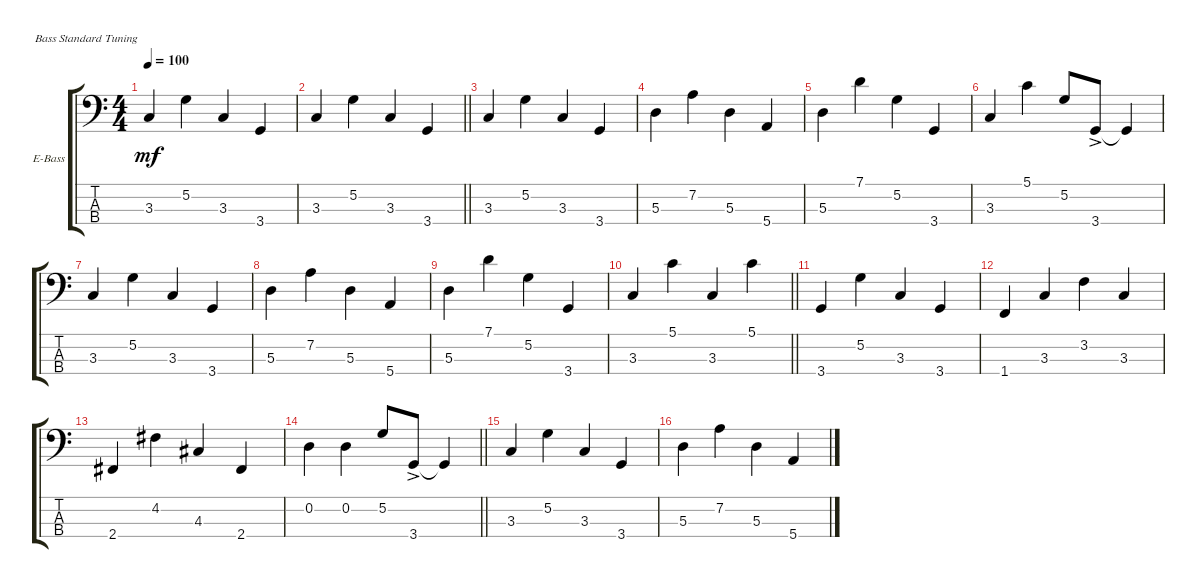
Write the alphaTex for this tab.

\defaultSystemsLayout 4
\bracketExtendMode groupsimilarinstruments
\firstSystemTrackNameOrientation horizontal
\otherSystemsTrackNameOrientation horizontal
\track ("Electric Bass" "E-Bass") {instrument electricbassfinger}
\staff {score tabs}
\tuning (G2 D2 A1 E1)
\ts (4 4)
\tempo 100
\clef f4
\ks c
3.3.4{dy mf instrument electricbassfinger} 5.2.4 3.3.4 3.4.4 |
\barLineRight lightlight
3.3.4 5.2.4 3.3.4 3.4.4 |
3.3.4 5.2.4 3.3.4 3.4.4 |
5.3.4 7.2.4 5.3.4 5.4.4 |
5.3.4 7.1.4 5.2.4 3.4.4 |
3.3.4 5.1.4 5.2.8 3.4{ac}.8 3.4{t}.4 |
3.3.4 5.2.4 3.3.4 3.4.4 |
5.3.4 7.2.4 5.3.4 5.4.4 |
5.3.4 7.1.4 5.2.4 3.4.4 |
\barLineRight lightlight
3.3.4 5.1.4 3.3.4 5.1.4 |
3.4.4 5.2.4 3.3.4 3.4.4 |
1.4.4 3.3.4 3.2.4 3.3.4 |
2.4.4 4.2.4 4.3.4 2.4.4 |
\barLineRight lightlight
0.2.4 0.2.4 5.2.8 3.4{ac}.8 3.4{t}.4 |
3.3.4 5.2.4 3.3.4 3.4.4 |
5.3.4 7.2.4 5.3.4 5.4.4
